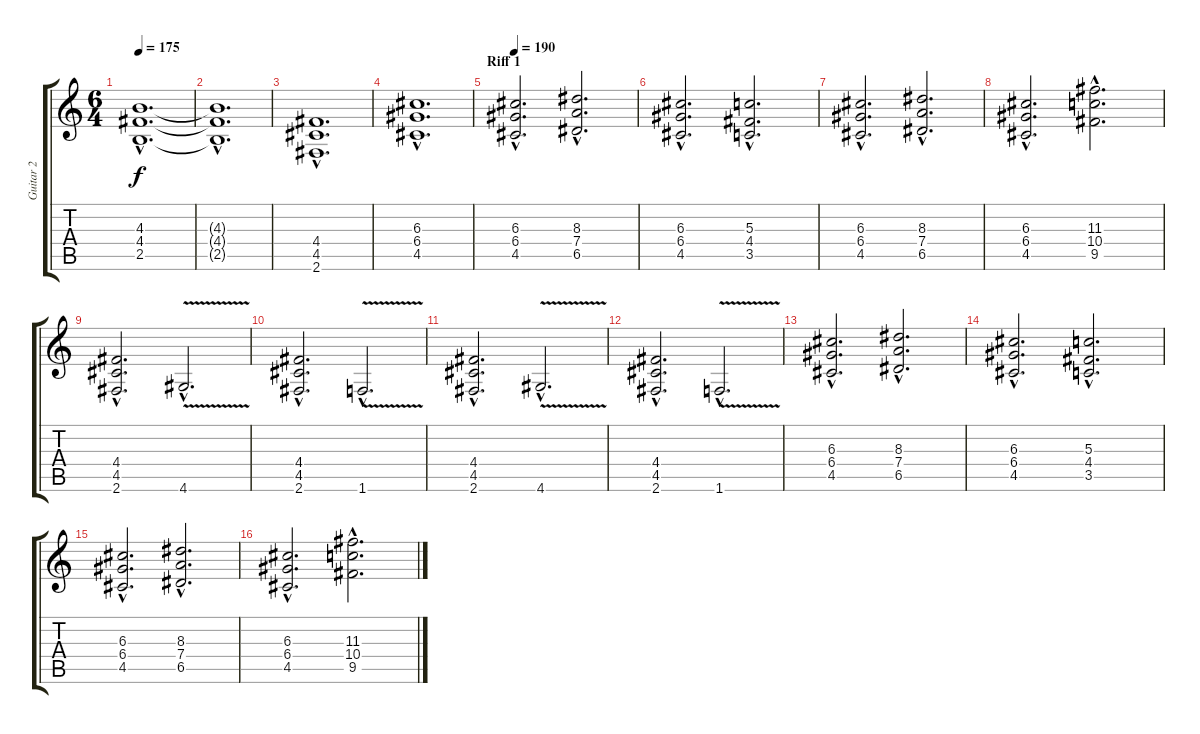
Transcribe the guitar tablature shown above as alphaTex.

\track ("Guitar 2" "Guitar 2") {instrument overdrivenguitar}
\staff {score tabs}
\tuning (E4 B3 G3 D3 A2 E2) {hide}
\ts (6 4)
\tempo 175
\clef g2
\ks c
(4.3{hac} 4.4{hac} 2.5{hac}).1{d dy f} |
(4.3{hac t} 4.4{hac t} 2.5{hac t}).1{d} |
(4.4{hac} 4.5{hac} 2.6{hac}).1{d} |
(6.3{hac} 6.4{hac} 4.5{hac}).1{d} |
\section ("" "Riff 1")
\tempo 190
(6.3{hac} 6.4{hac} 4.5{hac}).2{d} (8.3{hac} 7.4{hac} 6.5{hac}).2{d} |
(6.3{hac} 6.4{hac} 4.5{hac}).2{d} (5.3{hac} 4.4{hac} 3.5{hac}).2{d} |
(6.3{hac} 6.4{hac} 4.5{hac}).2{d} (8.3{hac} 7.4{hac} 6.5{hac}).2{d} |
(6.3{hac} 6.4{hac} 4.5{hac}).2{d} (11.3{hac} 10.4{hac} 9.5{hac}).2{d} |
(4.4{hac} 4.5{hac} 2.6{hac}).2{d} 4.6{v hac}.2{d} |
(4.4{hac} 4.5{hac} 2.6{hac}).2{d} 1.6{v hac}.2{d} |
(4.4{hac} 4.5{hac} 2.6{hac}).2{d} 4.6{v hac}.2{d} |
(4.4{hac} 4.5{hac} 2.6{hac}).2{d} 1.6{v hac}.2{d} |
(6.3{hac} 6.4{hac} 4.5{hac}).2{d} (8.3{hac} 7.4{hac} 6.5{hac}).2{d} |
(6.3{hac} 6.4{hac} 4.5{hac}).2{d} (5.3{hac} 4.4{hac} 3.5{hac}).2{d} |
(6.3{hac} 6.4{hac} 4.5{hac}).2{d} (8.3{hac} 7.4{hac} 6.5{hac}).2{d} |
(6.3{hac} 6.4{hac} 4.5{hac}).2{d} (11.3{hac} 10.4{hac} 9.5{hac}).2{d}
